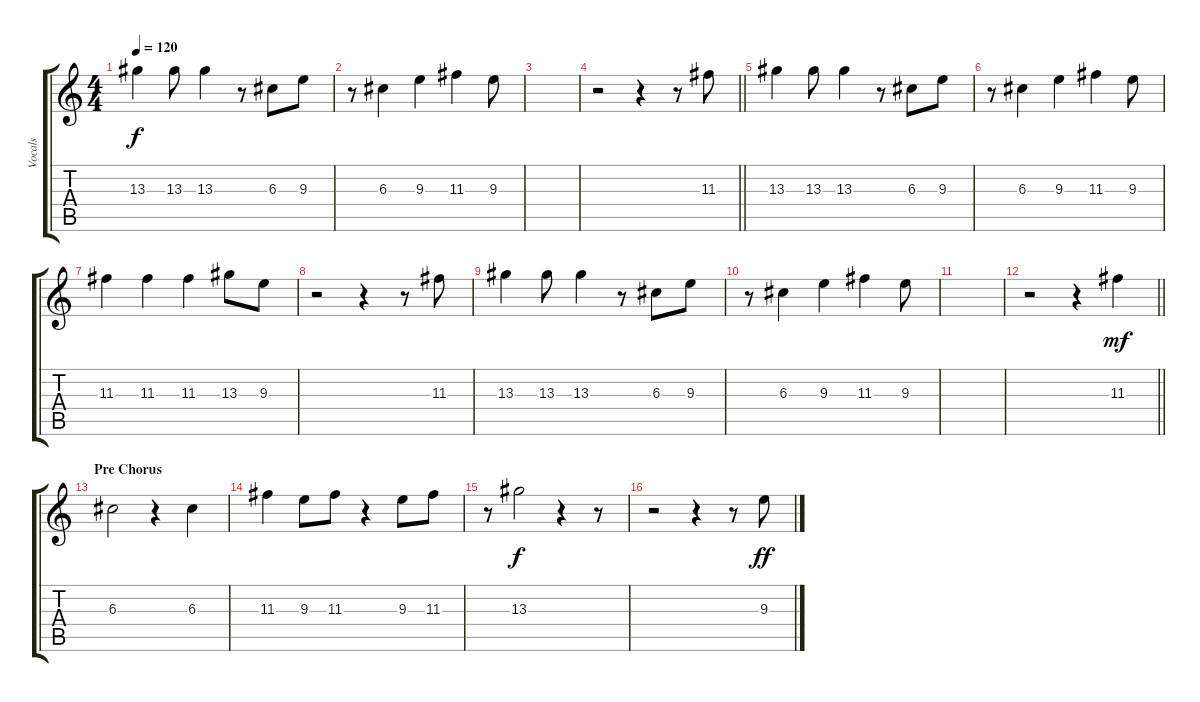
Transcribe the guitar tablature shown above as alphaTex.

\track ("Vocals" "Vocals") {instrument acousticguitarsteel}
\staff {score tabs}
\tuning (E4 B3 G3 D3 A2 E2) {hide}
\ts (4 4)
\tempo 120
\clef g2
\ks c
13.3.4{dy f} 13.3.8 13.3.4 r.8 6.3.8 9.3.8 |
r.8 6.3.4 9.3.4 11.3.4 9.3.8 |
|
\barLineRight lightlight
r.2 r.4 r.8 11.3.8 |
13.3.4 13.3.8 13.3.4 r.8 6.3.8 9.3.8 |
r.8 6.3.4 9.3.4 11.3.4 9.3.8 |
11.3.4 11.3.4 11.3.4 13.3.8 9.3.8 |
r.2 r.4 r.8 11.3.8 |
13.3.4 13.3.8 13.3.4 r.8 6.3.8 9.3.8 |
r.8 6.3.4 9.3.4 11.3.4 9.3.8 |
|
\barLineRight lightlight
r.2 r.4 11.3.4{dy mf} |
\section ("" "Pre Chorus")
6.3.2 r.4 6.3.4 |
11.3.4 9.3.8 11.3.8 r.4 9.3.8 11.3.8 |
r.8 13.3.2{dy f} r.4 r.8 |
r.2 r.4 r.8 9.3.8{dy ff}
